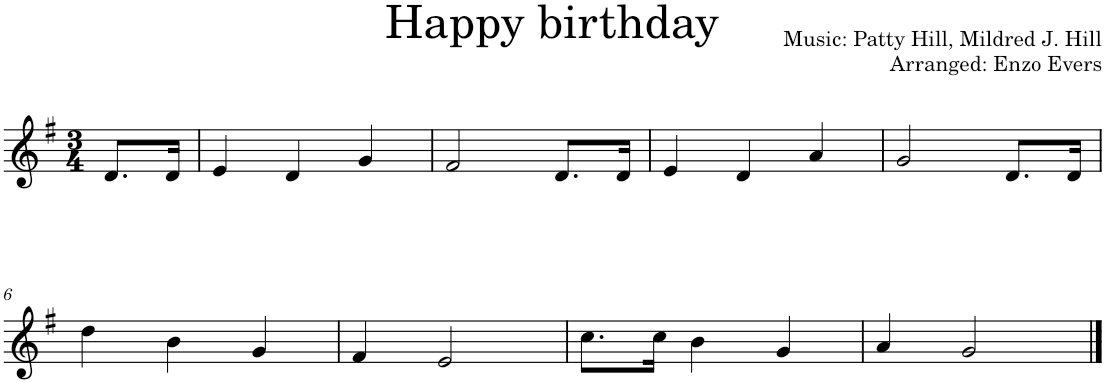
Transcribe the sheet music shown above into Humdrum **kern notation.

**kern
*part1
*staff1
*I"Ukulele
*I'Uk.
*clefG2
*k[f#]
*M3/4
=1
8.d/L
16d/Jk
=2
4e/
4d/
4g/
=3
2f#/
8.d/L
16d/Jk
=4
4e/
4d/
4a/
=5
2g/
8.d/L
16d/Jk
!!LO:LB:g=z
=6
4dd\
4b\
4g/
=7
4f#/
2e/
=8
8.cc\L
16cc\Jk
4b\
4g/
=9
4a/
2g/
==
*-
